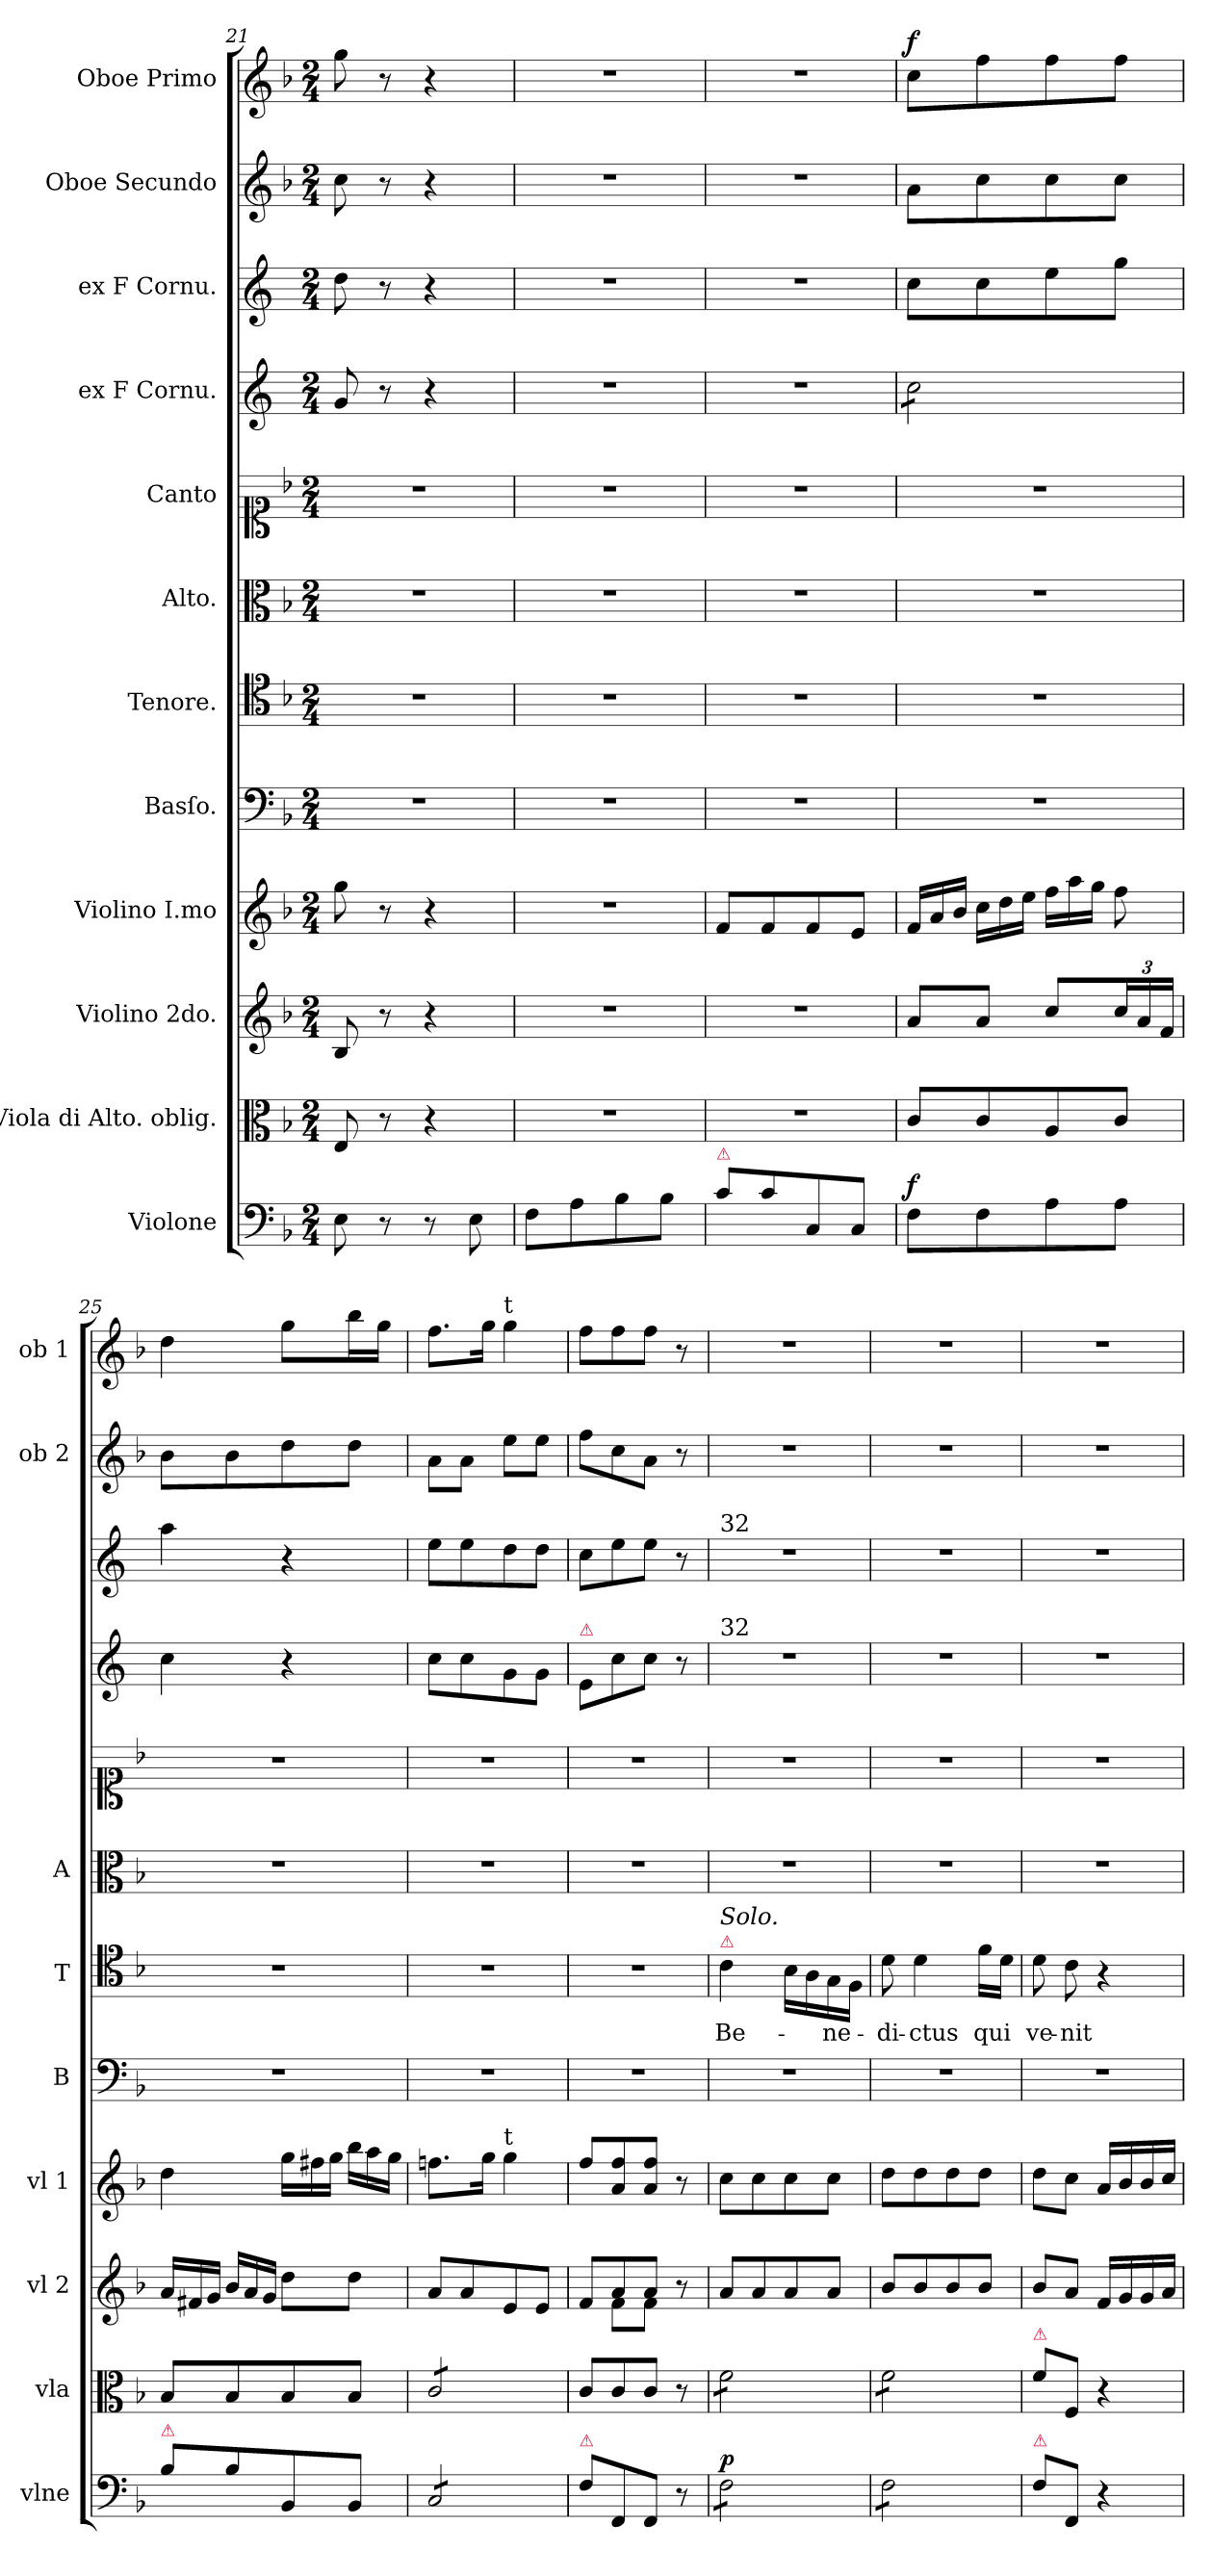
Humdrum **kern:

**kern	**dynam	**kern	**dynam	**kern	**dynam	**kern	**dynam	**kern	**kern	**text	**kern	**kern	**kern	**kern	**kern	**kern	**dynam
*part12	*part12	*part11	*part11	*part10	*part10	*part9	*part9	*part8	*part7	*part7	*part6	*part5	*part4	*part3	*part2	*part1	*part1
*staff12	*staff12	*staff11	*staff11	*staff10	*staff10	*staff9	*staff9	*staff8	*staff7	*staff7	*staff6	*staff5	*staff4	*staff3	*staff2	*staff1	*staff1
*I"Violone	*	*I"Viola di Alto. oblig.	*	*I"Violino 2do.	*	*I"Violino I.mo	*	*I"Basſo.	*I"Tenore.	*	*I"Alto.	*I"Canto	*I"ex F Cornu.	*I"ex F Cornu.	*I"Oboe Secundo	*I"Oboe Primo	*
*I'vlne	*	*I'vla	*	*I'vl 2	*	*I'vl 1	*	*I'B	*I'T	*	*I'A	*	*	*	*I'ob 2	*I'ob 1	*
*clefF4	*	*clefC3	*	*clefG2	*	*clefG2	*	*clefF4	*clefC4	*	*clefC3	*clefC1	*clefG2	*clefG2	*clefG2	*clefG2	*
*ITrd8c12	*	*	*	*	*	*	*	*	*	*	*	*	*ITrd4c7	*ITrd4c7	*	*	*
*k[b-]	*	*k[b-]	*	*k[b-]	*	*k[b-]	*	*k[b-]	*k[b-]	*	*k[b-]	*k[b-]	*k[b-]	*k[b-]	*k[b-]	*k[b-]	*
*F:	*	*F:	*	*F:	*	*F:	*	*F:	*F:	*	*F:	*F:	*F:	*F:	*F:	*F:	*
*M2/4	*	*M2/4	*	*M2/4	*	*M2/4	*	*M2/4	*M2/4	*	*M2/4	*M2/4	*M2/4	*M2/4	*M2/4	*M2/4	*
=21	=21	=21	=21	=21	=21	=21	=21	=21	=21	=21	=21	=21	=21	=21	=21	=21	=21
8EE\	.	8E/	.	8B-/	.	8gg\	.	2r	2r	.	2r	2r	8c/	8g\	8cc\	8gg\	.
8r	.	8r	.	8r	.	8r	.	.	.	.	.	.	8r	8r	8r	8r	.
8r	.	4r	.	4r	.	4r	.	.	.	.	.	.	4r	4r	4r	4r	.
8EE\	.	.	.	.	.	.	.	.	.	.	.	.	.	.	.	.	.
=22	=22	=22	=22	=22	=22	=22	=22	=22	=22	=22	=22	=22	=22	=22	=22	=22	=22
8FF\L	.	2r	.	2r	.	2r	.	2r	2r	.	2r	2r	2r	2r	2r	2r	.
8AA\	.	.	.	.	.	.	.	.	.	.	.	.	.	.	.	.	.
8BB-\	.	.	.	.	.	.	.	.	.	.	.	.	.	.	.	.	.
8BB-\J	.	.	.	.	.	.	.	.	.	.	.	.	.	.	.	.	.
=23	=23	=23	=23	=23	=23	=23	=23	=23	=23	=23	=23	=23	=23	=23	=23	=23	=23
!LO:TX:a:color=crimson:t=⚠	!	!	!	!	!	!	!	!	!	!	!	!	!	!	!	!	!
8C\L	.	2r	.	2r	.	8f/L	.	2r	2r	.	2r	2r	2r	2r	2r	2r	.
8C\	.	.	.	.	.	8f/	.	.	.	.	.	.	.	.	.	.	.
8CC/	.	.	.	.	.	8f/	.	.	.	.	.	.	.	.	.	.	.
8CC/J	.	.	.	.	.	8e/J	.	.	.	.	.	.	.	.	.	.	.
=24	=24	=24	=24	=24	=24	=24	=24	=24	=24	=24	=24	=24	=24	=24	=24	=24	=24
*	*	*	*	*	*	*Xtuplet	*	*	*	*	*	*	*	*	*	*	*
!	!LO:DY:a	!	!LO:DY:a	!	!LO:DY:a	!	!LO:DY:a	!	!	!	!	!	!	!	!	!	!LO:DY:a
*	*	*	*	*	*	*	*	*	*	*	*	*	*tremolo	*	*	*	*
8FF\L	f	8c/L	for&colon;	8a/L	for&colon;	24f/LL	for&colon;	2r	2r	.	2r	2r	8f\L	8f\L	8a\L	8cc\L	f
.	.	.	.	.	.	24a/	.	.	.	.	.	.	.	.	.	.	.
.	.	.	.	.	.	24b-/JJ	.	.	.	.	.	.	.	.	.	.	.
8FF\	.	8c/	.	8a/J	.	24cc\LL	.	.	.	.	.	.	8f\	8f\	8cc\	8ff\	.
.	.	.	.	.	.	24dd\	.	.	.	.	.	.	.	.	.	.	.
.	.	.	.	.	.	24ee\JJ	.	.	.	.	.	.	.	.	.	.	.
8AA\	.	8A/	.	8cc/L	.	24ff\LL	.	.	.	.	.	.	8f\	8a\	8cc\	8ff\	.
.	.	.	.	.	.	24aa\	.	.	.	.	.	.	.	.	.	.	.
.	.	.	.	.	.	24gg\JJ	.	.	.	.	.	.	.	.	.	.	.
8AA\J	.	8c/J	.	24cc/L	.	8ff\	.	.	.	.	.	.	8f\J	8cc\J	8cc\J	8ff\J	.
*	*	*	*	*	*	*	*	*	*	*	*	*	*Xtremolo	*	*	*	*
.	.	.	.	24a/	.	.	.	.	.	.	.	.	.	.	.	.	.
.	.	.	.	24f/JJ	.	.	.	.	.	.	.	.	.	.	.	.	.
=25	=25	=25	=25	=25	=25	=25	=25	=25	=25	=25	=25	=25	=25	=25	=25	=25	=25
*	*	*	*	*Xtuplet	*	*	*	*	*	*	*	*	*	*	*	*	*
!LO:TX:a:color=crimson:t=⚠	!	!	!	!	!	!	!	!	!	!	!	!	!	!	!	!	!
8BB-\L	.	8B-/L	.	24a/LL	.	4dd\	.	2r	2r	.	2r	2r	4f\	4dd\	8b-\L	4dd\	.
.	.	.	.	24f#X/	.	.	.	.	.	.	.	.	.	.	.	.	.
.	.	.	.	24g/JJ	.	.	.	.	.	.	.	.	.	.	.	.	.
8BB-\	.	8B-/	.	24b-/LL	.	.	.	.	.	.	.	.	.	.	8b-\	.	.
.	.	.	.	24a/	.	.	.	.	.	.	.	.	.	.	.	.	.
.	.	.	.	24g/JJ	.	.	.	.	.	.	.	.	.	.	.	.	.
8BBB-/	.	8B-/	.	8dd\L	.	24gg\LL	.	.	.	.	.	.	4r	4r	8dd\	8gg\L	.
.	.	.	.	.	.	24ff#X\	.	.	.	.	.	.	.	.	.	.	.
.	.	.	.	.	.	24gg\JJ	.	.	.	.	.	.	.	.	.	.	.
8BBB-/J	.	8B-/J	.	8dd\J	.	24bb-\LL	.	.	.	.	.	.	.	.	8dd\J	16bb-\L	.
.	.	.	.	.	.	24aa\	.	.	.	.	.	.	.	.	.	.	.
.	.	.	.	.	.	.	.	.	.	.	.	.	.	.	.	16gg\JJ	.
.	.	.	.	.	.	24gg\JJ	.	.	.	.	.	.	.	.	.	.	.
=26	=26	=26	=26	=26	=26	=26	=26	=26	=26	=26	=26	=26	=26	=26	=26	=26	=26
*tremolo	*	*	*	*	*	*	*	*	*	*	*	*	*	*	*	*	*
*	*	*tremolo	*	*	*	*	*	*	*	*	*	*	*	*	*	*	*
8CC/L	.	8c/L	.	8a/L	.	8.ffn\L	.	2r	2r	.	2r	2r	8f\L	8a\L	8a\L	8.ff\L	.
8CC/	.	8c/	.	8a/	.	.	.	.	.	.	.	.	8f\	8a\	8a\J	.	.
.	.	.	.	.	.	16gg\Jk	.	.	.	.	.	.	.	.	.	16gg\Jk	.
!	!	!	!	!	!	!	!	!	!	!	!	!	!	!	!	!LO:TX:a:t=t	!
!	!	!	!	!	!	!LO:TX:a:t=t	!	!	!	!	!	!	!	!	!	!	!
8CC/	.	8c/	.	8e/	.	4gg\	.	.	.	.	.	.	8c\	8g\	8ee\L	4gg\	.
8CC/J	.	8c/J	.	8e/J	.	.	.	.	.	.	.	.	8c\J	8g\J	8ee\J	.	.
*	*	*Xtremolo	*	*	*	*	*	*	*	*	*	*	*	*	*	*	*
*Xtremolo	*	*	*	*	*	*	*	*	*	*	*	*	*	*	*	*	*
=27	=27	=27	=27	=27	=27	=27	=27	=27	=27	=27	=27	=27	=27	=27	=27	=27	=27
*	*	*	*	*^	*	*	*	*	*	*	*	*	*	*	*	*	*
!	!	!	!	!	!	!	!	!	!	!	!	!	!	!LO:TX:a:color=crimson:t=⚠	!	!	!	!
!LO:TX:a:color=crimson:t=⚠	!	!	!	!	!	!	!	!	!	!	!	!	!	!	!	!	!	!
8FF/L	.	8c/L	.	8f/L	8ryy	.	8ff/L	.	2r	2r	.	2r	2r	8A/L	8f\L	8ff\L	8ff\L	.
8FFF/	.	8c/	.	8a/	8f\L	.	8a/ 8ff/	.	.	.	.	.	.	8f\	8a\	8cc\	8ff\	.
8FFF/J	.	8c/J	.	8a/J	8f\J	.	8a/ 8ff/J	.	.	.	.	.	.	8f\J	8a\J	8a\J	8ff\J	.
8r	.	8r	.	8r	8ryy	.	8r	.	.	.	.	.	.	8r	8r	8r	8r	.
=28	=28	=28	=28	=28	=28	=28	=28	=28	=28	=28	=28	=28	=28	=28	=28	=28	=28	=28
!	!	!	!	!	!	!	!	!	!	!	!	!	!	!	!LO:TX:a:t=32	!	!	!
!	!	!	!	!	!	!	!	!	!	!	!	!	!	!LO:TX:a:t=32	!	!	!	!
!	!	!	!	!	!	!	!	!	!	!LO:TX:a:color=crimson:t=⚠	!	!	!	!	!	!	!	!
!	!	!	!	!	!	!	!	!	!	!LO:TX:a:i:t=Solo.	!	!	!	!	!	!	!	!
!	!LO:DY:a	!	!LO:DY:a	!	!	!LO:DY:a	!	!LO:DY:a	!	!	!	!	!	!	!	!	!	!
*	*	*	*	*v	*v	*	*	*	*	*	*	*	*	*	*	*	*	*
*tremolo	*	*	*	*	*	*	*	*	*	*	*	*	*	*	*	*	*
*	*	*tremolo	*	*	*	*	*	*	*	*	*	*	*	*	*	*	*
8FF\L	p	8f\L	pia&colon;	8a/L	pia&colon;	8cc\L	pia&colon;	2r	4c\	Be-	2r	2r	2r	2r	2r	2r	.
8FF\	.	8f\	.	8a/	.	8cc\	.	.	.	.	.	.	.	.	.	.	.
8FF\	.	8f\	.	8a/	.	8cc\	.	.	16B-\LL	.	.	.	.	.	.	.	.
.	.	.	.	.	.	.	.	.	16A\	.	.	.	.	.	.	.	.
8FF\J	.	8f\J	.	8a/J	.	8cc\J	.	.	16G\	-ne-	.	.	.	.	.	.	.
.	.	.	.	.	.	.	.	.	16F\JJ	.	.	.	.	.	.	.	.
=29	=29	=29	=29	=29	=29	=29	=29	=29	=29	=29	=29	=29	=29	=29	=29	=29	=29
8FF\L	.	8f\L	.	8b-/L	.	8dd\L	.	2r	8d\	-di-	2r	2r	2r	2r	2r	2r	.
8FF\	.	8f\	.	8b-/	.	8dd\	.	.	4d\	-ctus	.	.	.	.	.	.	.
8FF\	.	8f\	.	8b-/	.	8dd\	.	.	.	.	.	.	.	.	.	.	.
8FF\J	.	8f\J	.	8b-/J	.	8dd\J	.	.	16f\LL	qui	.	.	.	.	.	.	.
*	*	*Xtremolo	*	*	*	*	*	*	*	*	*	*	*	*	*	*	*
*Xtremolo	*	*	*	*	*	*	*	*	*	*	*	*	*	*	*	*	*
.	.	.	.	.	.	.	.	.	16d\JJ	.	.	.	.	.	.	.	.
=30	=30	=30	=30	=30	=30	=30	=30	=30	=30	=30	=30	=30	=30	=30	=30	=30	=30
!	!	!LO:TX:a:color=crimson:t=⚠	!	!	!	!	!	!	!	!	!	!	!	!	!	!	!
!LO:TX:a:color=crimson:t=⚠	!	!	!	!	!	!	!	!	!	!	!	!	!	!	!	!	!
8FF\L	.	8f\L	.	8b-/L	.	8dd\L	.	2r	8d\	ve-	2r	2r	2r	2r	2r	2r	.
8FFF/J	.	8F/J	.	8a/J	.	8cc\J	.	.	8c\	-nit	.	.	.	.	.	.	.
4r	.	4r	.	16f/LL	.	16a/LL	.	.	4r	.	.	.	.	.	.	.	.
.	.	.	.	16g/	.	16b-/	.	.	.	.	.	.	.	.	.	.	.
.	.	.	.	16g/	.	16b-/	.	.	.	.	.	.	.	.	.	.	.
.	.	.	.	16a/JJ	.	16cc/JJ	.	.	.	.	.	.	.	.	.	.	.
=	=	=	=	=	=	=	=	=	=	=	=	=	=	=	=	=	=
*-	*-	*-	*-	*-	*-	*-	*-	*-	*-	*-	*-	*-	*-	*-	*-	*-	*-
